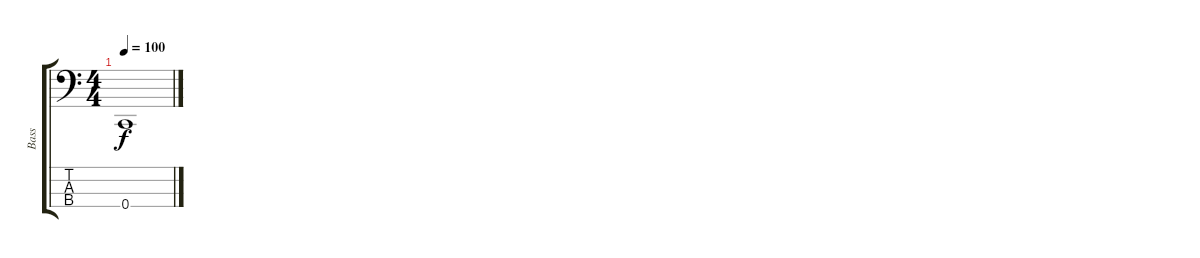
\track ("Bass" "Bass") {instrument electricbasspick}
\staff {score tabs}
\tuning (F2 C2 G1 C1) {hide}
\ts (4 4)
\tempo 100
\clef f4
\ks c
0.4{t}.1{dy f}
